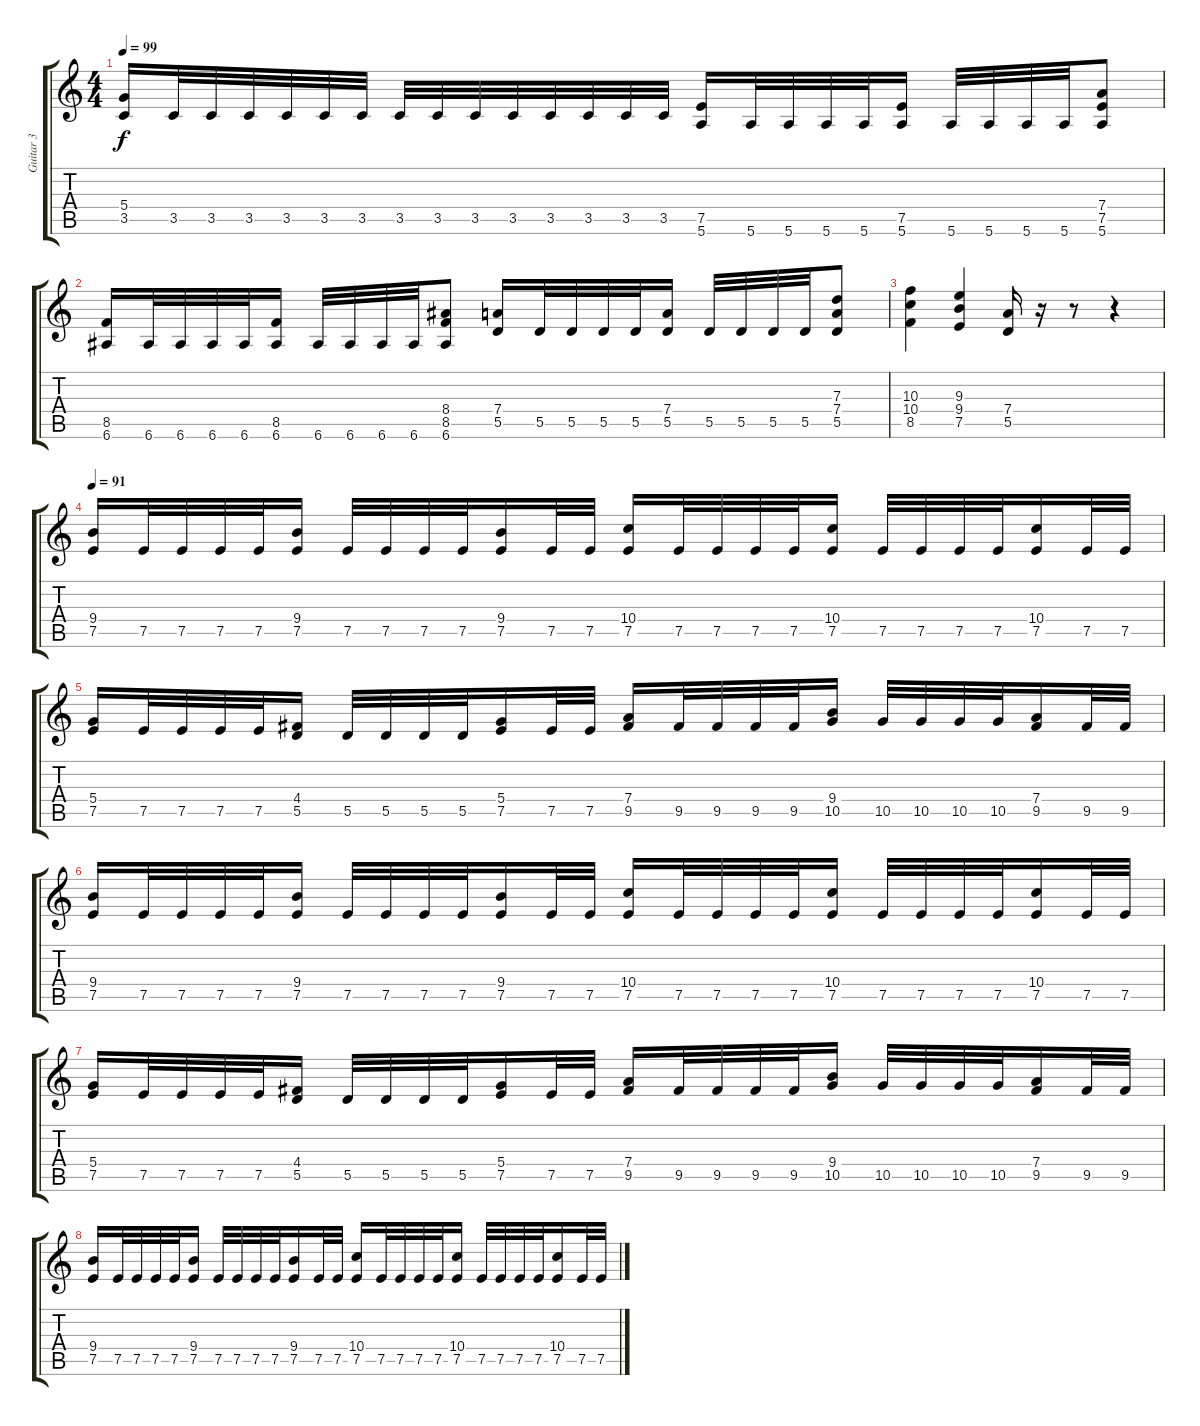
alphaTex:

\track ("Guitar 3" "Guitar 3") {instrument distortionguitar}
\staff {score tabs}
\tuning (E4 B3 G3 D3 A2 E2) {hide}
\ts (4 4)
\tempo 99
\clef g2
\ks c
(5.4 3.5).16{dy f} 3.5.32 3.5.32 3.5.32 3.5.32 3.5.32 3.5.32 3.5.32 3.5.32 3.5.32 3.5.32 3.5.32 3.5.32 3.5.32 3.5.32 (7.5 5.6).16 5.6.32 5.6.32 5.6.32 5.6.32 (7.5 5.6).16 5.6.32 5.6.32 5.6.32 5.6.32 (7.4 7.5 5.6).8 |
(8.5 6.6).16 6.6.32 6.6.32 6.6.32 6.6.32 (8.5 6.6).16 6.6.32 6.6.32 6.6.32 6.6.32 (8.4 8.5 6.6).8 (7.4 5.5).16 5.5.32 5.5.32 5.5.32 5.5.32 (7.4 5.5).16 5.5.32 5.5.32 5.5.32 5.5.32 (7.3 7.4 5.5).8 |
(10.3 10.4 8.5).4 (9.3 9.4 7.5).4 (7.4 5.5).16 r.16 r.8 r.4 |
\section ("" "")
\tempo 91
(9.4 7.5).16 7.5.32 7.5.32 7.5.32 7.5.32 (9.4 7.5).16 7.5.32 7.5.32 7.5.32 7.5.32 (9.4 7.5).16 7.5.32 7.5.32 (10.4 7.5).16 7.5.32 7.5.32 7.5.32 7.5.32 (10.4 7.5).16 7.5.32 7.5.32 7.5.32 7.5.32 (10.4 7.5).16 7.5.32 7.5.32 |
(5.4 7.5).16 7.5.32 7.5.32 7.5.32 7.5.32 (4.4 5.5).16 5.5.32 5.5.32 5.5.32 5.5.32 (5.4 7.5).16 7.5.32 7.5.32 (7.4 9.5).16 9.5.32 9.5.32 9.5.32 9.5.32 (9.4 10.5).16 10.5.32 10.5.32 10.5.32 10.5.32 (7.4 9.5).16 9.5.32 9.5.32 |
(9.4 7.5).16 7.5.32 7.5.32 7.5.32 7.5.32 (9.4 7.5).16 7.5.32 7.5.32 7.5.32 7.5.32 (9.4 7.5).16 7.5.32 7.5.32 (10.4 7.5).16 7.5.32 7.5.32 7.5.32 7.5.32 (10.4 7.5).16 7.5.32 7.5.32 7.5.32 7.5.32 (10.4 7.5).16 7.5.32 7.5.32 |
(5.4 7.5).16 7.5.32 7.5.32 7.5.32 7.5.32 (4.4 5.5).16 5.5.32 5.5.32 5.5.32 5.5.32 (5.4 7.5).16 7.5.32 7.5.32 (7.4 9.5).16 9.5.32 9.5.32 9.5.32 9.5.32 (9.4 10.5).16 10.5.32 10.5.32 10.5.32 10.5.32 (7.4 9.5).16 9.5.32 9.5.32 |
(9.4 7.5).16 7.5.32 7.5.32 7.5.32 7.5.32 (9.4 7.5).16 7.5.32 7.5.32 7.5.32 7.5.32 (9.4 7.5).16 7.5.32 7.5.32 (10.4 7.5).16 7.5.32 7.5.32 7.5.32 7.5.32 (10.4 7.5).16 7.5.32 7.5.32 7.5.32 7.5.32 (10.4 7.5).16 7.5.32 7.5.32
